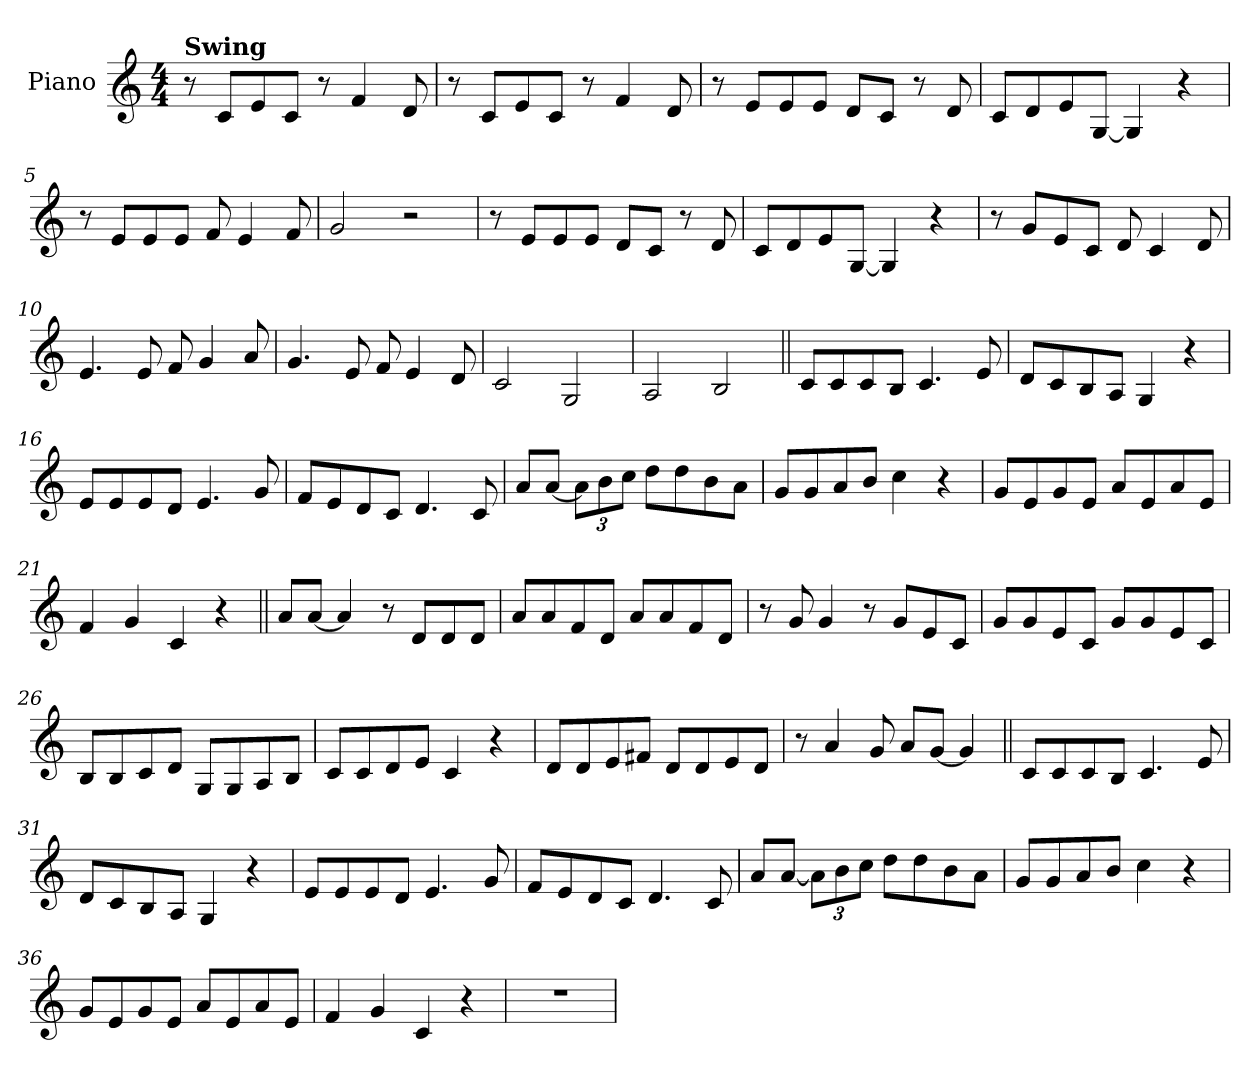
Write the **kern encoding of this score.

**kern
*part1
*staff1
*I"Piano
*I'Pno.
*clefG2
*k[]
*M4/4
*MM120
=1
!LO:TX:a:B:t=Swing
8r
8c!L
8e!
8c!J
8r
4f!
8d!
=2
8r
8c!L
8e!
8c!J
8r
4f!
8d!
=3
8r
8eL
8e
8eJ
8dL
8cJ
8r
8d
=4
8cL
8d
8e
[8GJ
4G]
4r
=5
8r
8eL
8e
8eJ
8f
4e
8f
=6
2g
2r
=7
8r
8eL
8e
8eJ
8dL
8cJ
8r
8d
=8
8cL
8d
8e
[8GJ
4G]
4r
=9
8r
8gL
8e
8cJ
8d
4c
8d
=10
4.e
8e
8f
4g
8a
=11
4.g
8e
8f
4e
8d
=12
2c
2G!
=13
2A!
2B!
=14||
8cL
8c
8c
8BJ
4.c
8e
=15
8dL
8c
8B
8AJ
4G
4r
=16
8eL
8e
8e
8dJ
4.e
8g
=17
8fL
8e
8d
8cJ
4.d
8c
=18
8aL
[8aJ
*Xbrackettup
12aL]
12b
12ccJ
8ddL
8dd
8b
8aJ
=19
8gL
8g
8a
8bJ
4cc
4r
=20
8gL
8e
8g
8eJ
8aL
8e
8a
8eJ
=21
4f
4g
4c
4r
=22||
8aL
[8aJ
4a]
8r
8dL
8d
8dJ
=23
8aL
8a
8f
8dJ
8aL
8a
8f
8dJ
=24
8r
8g
4g
8r
8gL
8e
8cJ
=25
8gL
8g
8e
8cJ
8gL
8g
8e
8cJ
=26
8BL
8B
8c
8dJ
8GL
8G
8A
8BJ
=27
8cL
8c
8d
8eJ
4c
4r
=28
8dL
8d
8e
8f#XJ
8dL
8d
8e
8dJ
=29
8r
4a
8g
8aL
[8gJ
4g]
=30||
8cL
8c
8c
8BJ
4.c
8e
=31
8dL
8c
8B
8AJ
4G
4r
=32
8eL
8e
8e
8dJ
4.e
8g
=33
8fL
8e
8d
8cJ
4.d
8c
=34
8aL
[8aJ
12aL]
12b
12ccJ
8ddL
8dd
8b
8aJ
=35
8gL
8g
8a
8bJ
4cc
4r
=36
8gL
8e
8g
8eJ
8aL
8e
8a
8eJ
=37
4f
4g
4c
4r
=38
1r
=
*-
